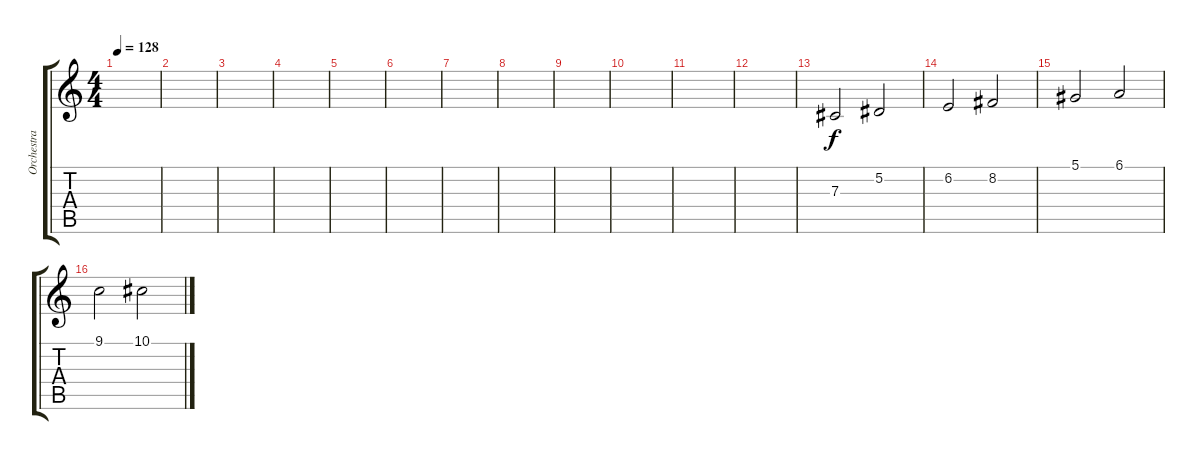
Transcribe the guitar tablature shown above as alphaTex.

\track ("Orchestra [Pt.1]" "Orchestra ") {instrument stringensemble1}
\staff {score tabs}
\tuning (Eb4 Bb3 Gb3 Db3 Ab2 Eb2) {hide}
\ts (4 4)
\tempo 128
\clef g2
\ks c
|
|
|
|
|
|
|
|
|
|
|
|
7.3.2 5.2.2 |
6.2.2 8.2.2 |
5.1.2 6.1.2 |
9.1.2 10.1.2
